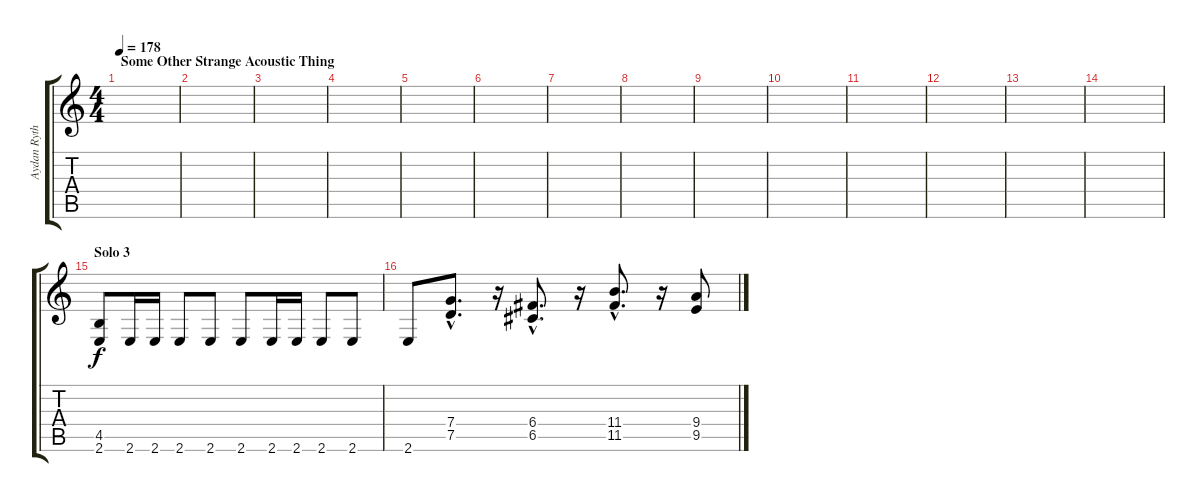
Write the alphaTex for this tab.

\track ("Aydan Rythm" "Aydan Ryth") {instrument distortionguitar}
\staff {score tabs}
\tuning (D4 A3 F3 C3 G2 D2) {hide}
\ts (4 4)
\section ("" "Some Other Strange Acoustic Thing")
\tempo 178
\clef g2
\ks c
|
|
|
|
|
|
|
|
|
|
|
|
|
|
\section ("" "Solo 3")
(4.5 2.6).8{volume 13} 2.6.16 2.6.16 2.6.8 2.6.8 2.6.8 2.6.16 2.6.16 2.6.8 2.6.8 |
2.6.8 (7.4{hac} 7.5{hac}).8{d} r.16 (6.4{hac} 6.5{hac}).8{d} r.16 (11.4{hac} 11.5{hac}).8{d} r.16 (9.4 9.5).8
